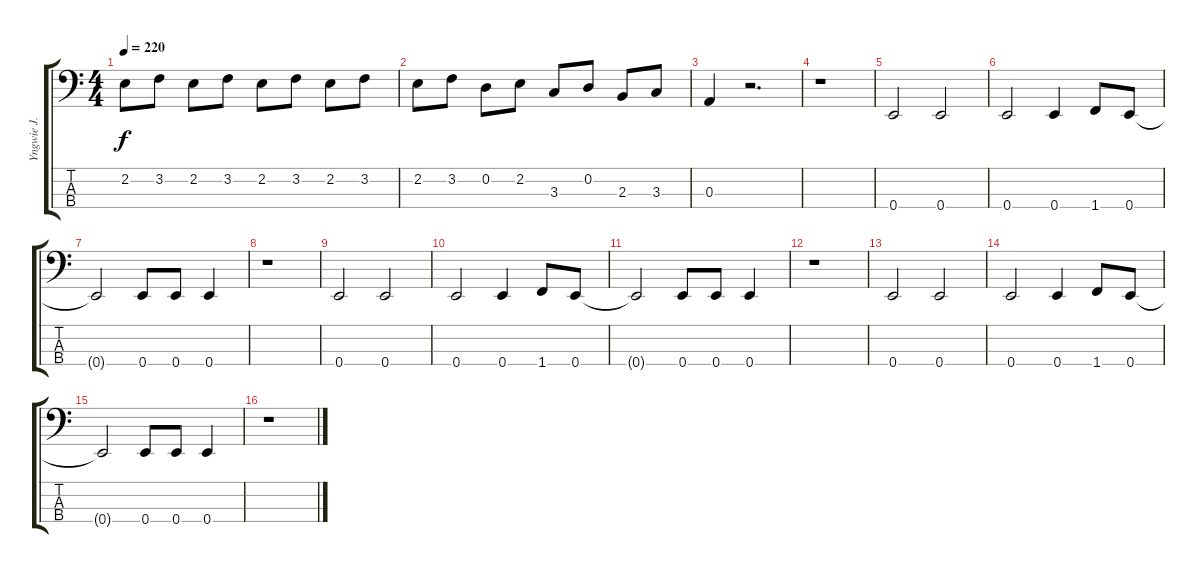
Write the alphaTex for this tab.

\track ("Yngwie J. Malmsteen (Bass)" "Yngwie J. ") {instrument electricbasspick}
\staff {score tabs}
\tuning (G2 D2 A1 E1) {hide}
\ts (4 4)
\tempo 220
\clef f4
\ks c
2.2.8{dy f} 3.2.8 2.2.8 3.2.8 2.2.8 3.2.8 2.2.8 3.2.8 |
2.2.8 3.2.8 0.2.8 2.2.8 3.3.8 0.2.8 2.3.8 3.3.8 |
0.3.4 r.2{d} |
r.1 |
0.4.2 0.4.2 |
0.4.2 0.4.4 1.4.8 0.4.8 |
0.4{t}.2 0.4.8 0.4.8 0.4.4 |
r.1 |
0.4.2 0.4.2 |
0.4.2 0.4.4 1.4.8 0.4.8 |
0.4{t}.2 0.4.8 0.4.8 0.4.4 |
r.1 |
0.4.2 0.4.2 |
0.4.2 0.4.4 1.4.8 0.4.8 |
0.4{t}.2 0.4.8 0.4.8 0.4.4 |
r.1
